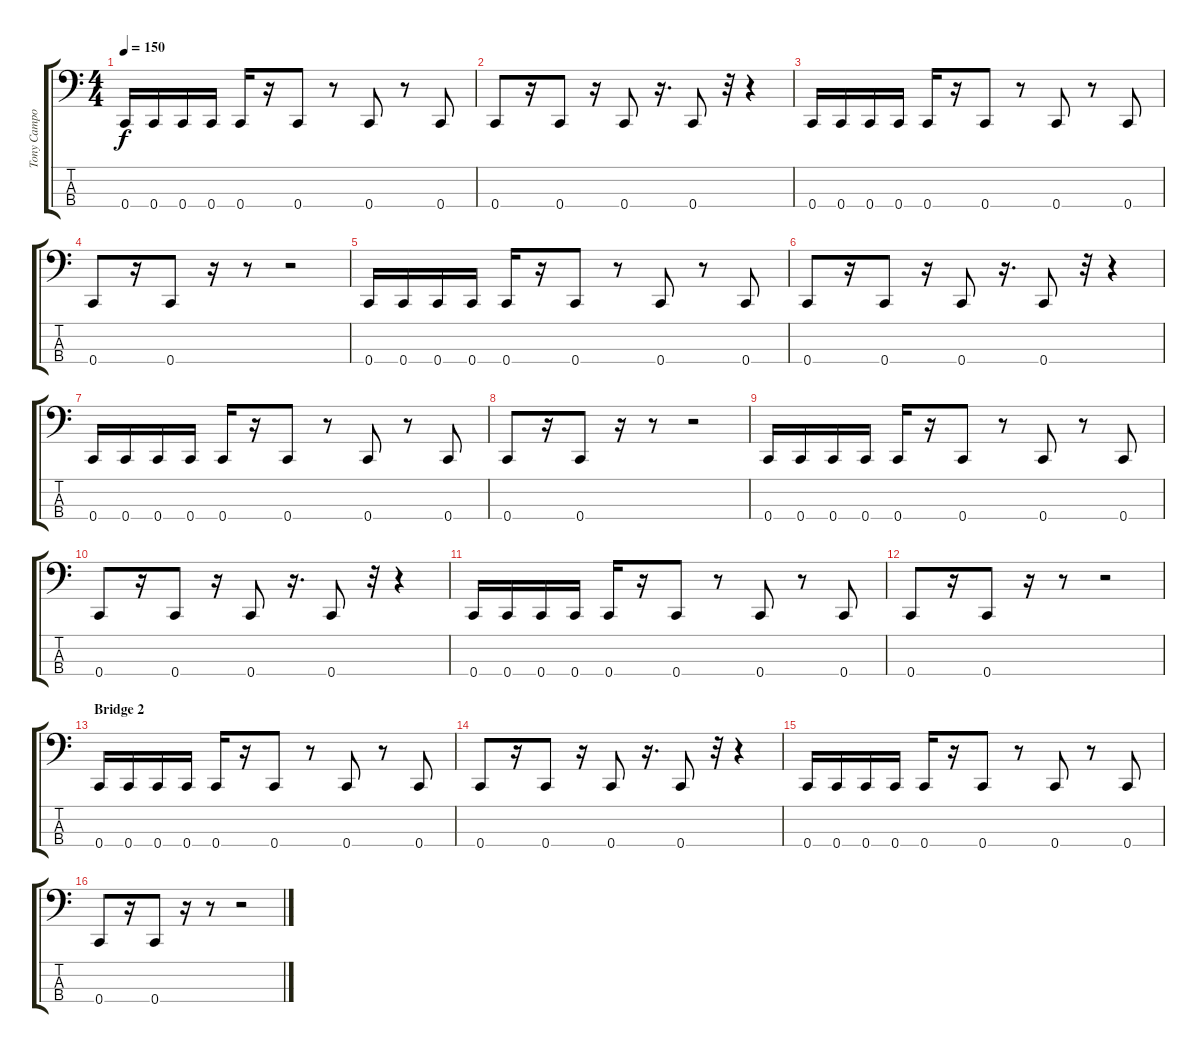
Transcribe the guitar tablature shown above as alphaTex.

\track ("Tony Campos" "Tony Campo") {instrument electricbasspick}
\staff {score tabs}
\tuning (F2 C2 G1 C1) {hide}
\ts (4 4)
\tempo 150
\clef f4
\ks c
0.4.16{dy f} 0.4.16 0.4.16 0.4.16 0.4.16 r.16 0.4.8 r.8 0.4.8 r.8 0.4.8 |
0.4.8 r.16 0.4.8 r.16 0.4.8 r.16{d} 0.4.8 r.32 r.4 |
0.4.16 0.4.16 0.4.16 0.4.16 0.4.16 r.16 0.4.8 r.8 0.4.8 r.8 0.4.8 |
0.4.8 r.16 0.4.8 r.16 r.8 r.2 |
0.4.16 0.4.16 0.4.16 0.4.16 0.4.16 r.16 0.4.8 r.8 0.4.8 r.8 0.4.8 |
0.4.8 r.16 0.4.8 r.16 0.4.8 r.16{d} 0.4.8 r.32 r.4 |
0.4.16 0.4.16 0.4.16 0.4.16 0.4.16 r.16 0.4.8 r.8 0.4.8 r.8 0.4.8 |
0.4.8 r.16 0.4.8 r.16 r.8 r.2 |
0.4.16 0.4.16 0.4.16 0.4.16 0.4.16 r.16 0.4.8 r.8 0.4.8 r.8 0.4.8 |
0.4.8 r.16 0.4.8 r.16 0.4.8 r.16{d} 0.4.8 r.32 r.4 |
0.4.16 0.4.16 0.4.16 0.4.16 0.4.16 r.16 0.4.8 r.8 0.4.8 r.8 0.4.8 |
0.4.8 r.16 0.4.8 r.16 r.8 r.2 |
\section ("" "Bridge 2")
0.4.16 0.4.16 0.4.16 0.4.16 0.4.16 r.16 0.4.8 r.8 0.4.8 r.8 0.4.8 |
0.4.8 r.16 0.4.8 r.16 0.4.8 r.16{d} 0.4.8 r.32 r.4 |
0.4.16 0.4.16 0.4.16 0.4.16 0.4.16 r.16 0.4.8 r.8 0.4.8 r.8 0.4.8 |
0.4.8 r.16 0.4.8 r.16 r.8 r.2
